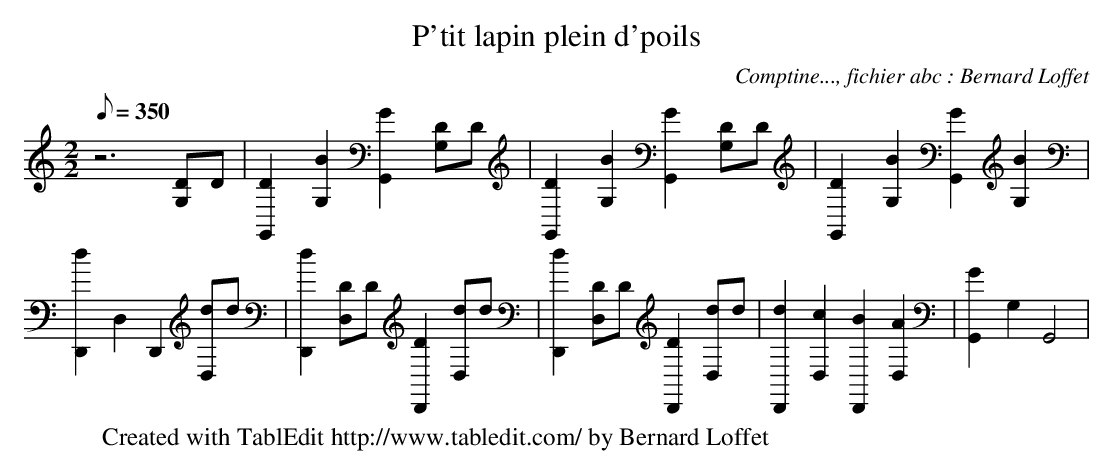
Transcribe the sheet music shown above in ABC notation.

X:1
T:P'tit lapin plein d'poils
C:Comptine..., fichier abc : Bernard Loffet
L:1/8
Q:350
K:C
M:2/2
 z6[DG,]D | [D2G,,2][B2G,2] [G2G,,2][DG,]D | [D2G,,2][B2G,2] [G2G,,2][DG,]D | [D2G,,2][B2G,2] [G2G,,2][B2G,2] | \
 [d2D,,2]D,2 D,,2[dD,]d | [d2D,,2][DD,]D [D2D,,2][dD,]d | [d2D,,2][DD,]D [D2D,,2][dD,]d | \
 [d2D,,2][c2D,2] [B2D,,2][A2D,2] | [G2G,,2]G,2 G,,4 | \
W:Created with TablEdit http://www.tabledit.com/ by Bernard Loffet
